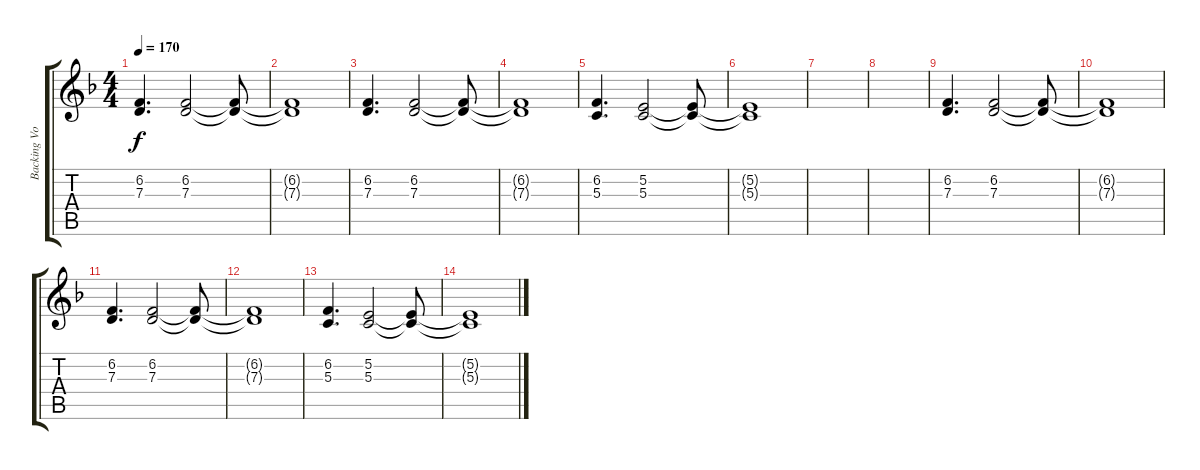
\track ("Backing Vocals" "Backing Vo") {instrument synthvoice}
\staff {score tabs}
\tuning (E4 B3 G3 D3 A2 E2) {hide}
\ts (4 4)
\tempo 170
\clef g2
\ks dminor
(6.2 7.3).4{d dy f} (6.2 7.3).2 (6.2{t} 7.3{t}).8 |
(6.2{t} 7.3{t}).1 |
(6.2 7.3).4{d} (6.2 7.3).2 (6.2{t} 7.3{t}).8 |
(6.2{t} 7.3{t}).1 |
(6.2 5.3).4{d} (5.2 5.3).2 (5.2{t} 5.3{t}).8 |
(5.2{t} 5.3{t}).1 |
|
|
(6.2 7.3).4{d} (6.2 7.3).2 (6.2{t} 7.3{t}).8 |
(6.2{t} 7.3{t}).1 |
(6.2 7.3).4{d} (6.2 7.3).2 (6.2{t} 7.3{t}).8 |
(6.2{t} 7.3{t}).1 |
(6.2 5.3).4{d} (5.2 5.3).2 (5.2{t} 5.3{t}).8 |
(5.2{t} 5.3{t}).1
